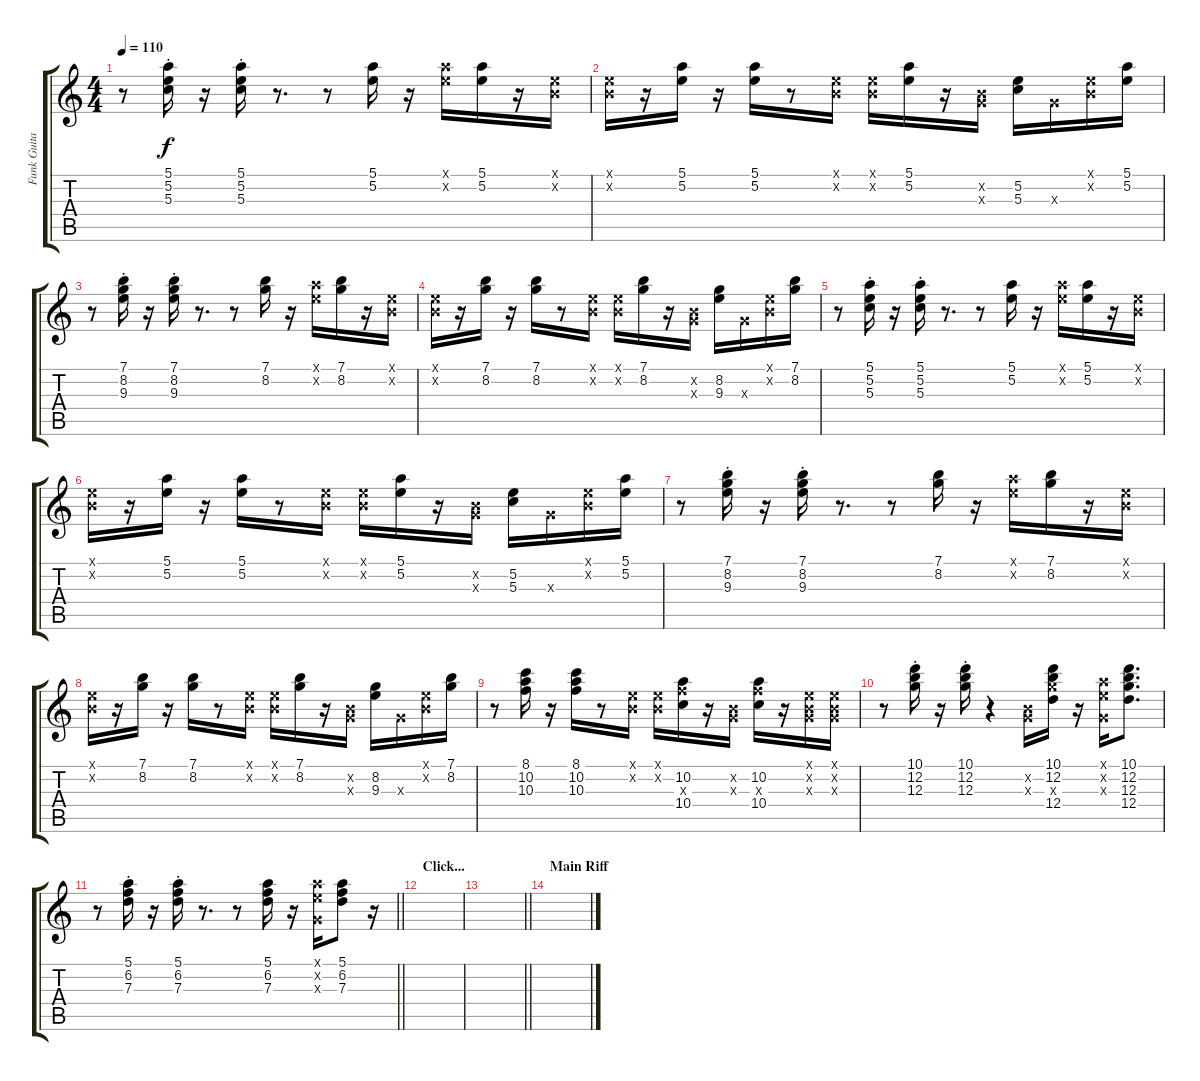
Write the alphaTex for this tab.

\track ("Funk Guitar" "Funk Guita") {instrument electricguitarclean}
\staff {score tabs}
\tuning (E4 B3 G3 D3 A2 E2) {hide}
\ts (4 4)
\tempo 110
\clef g2
\ks c
r.8{dy f} (5.1 5.2 5.3{st}).16 r.16 (5.1 5.2 5.3{st}).16 r.8{d} r.8 (5.1 5.2).16 r.16 (5.1{x} 5.2{x}).16 (5.1 5.2).16 r.16 (0.1{x} 0.2{x}).16 |
(0.1{x} 0.2{x}).16 r.16 (5.1 5.2).16 r.16 (5.1 5.2).16 r.8 (0.1{x} 0.2{x}).16 (0.1{x} 0.2{x}).16 (5.1 5.2).16 r.16 (0.2{x} 0.3{x}).16 (5.2 5.3).16 0.3{x}.16 (0.1{x} 0.2{x}).16 (5.1 5.2).16 |
r.8 (7.1 8.2 9.3{st}).16 r.16 (7.1 8.2 9.3{st}).16 r.8{d} r.8 (7.1 8.2).16 r.16 (5.1{x} 5.2{x}).16 (7.1 8.2).16 r.16 (0.1{x} 0.2{x}).16 |
(0.1{x} 0.2{x}).16 r.16 (7.1 8.2).16 r.16 (7.1 8.2).16 r.8 (0.1{x} 0.2{x}).16 (0.1{x} 0.2{x}).16 (7.1 8.2).16 r.16 (0.2{x} 0.3{x}).16 (8.2 9.3).16 0.3{x}.16 (0.1{x} 0.2{x}).16 (7.1 8.2).16 |
r.8 (5.1 5.2 5.3{st}).16 r.16 (5.1 5.2 5.3{st}).16 r.8{d} r.8 (5.1 5.2).16 r.16 (5.1{x} 5.2{x}).16 (5.1 5.2).16 r.16 (0.1{x} 0.2{x}).16 |
(0.1{x} 0.2{x}).16 r.16 (5.1 5.2).16 r.16 (5.1 5.2).16 r.8 (0.1{x} 0.2{x}).16 (0.1{x} 0.2{x}).16 (5.1 5.2).16 r.16 (0.2{x} 0.3{x}).16 (5.2 5.3).16 0.3{x}.16 (0.1{x} 0.2{x}).16 (5.1 5.2).16 |
r.8 (7.1 8.2 9.3{st}).16 r.16 (7.1 8.2 9.3{st}).16 r.8{d} r.8 (7.1 8.2).16 r.16 (5.1{x} 5.2{x}).16 (7.1 8.2).16 r.16 (0.1{x} 0.2{x}).16 |
(0.1{x} 0.2{x}).16 r.16 (7.1 8.2).16 r.16 (7.1 8.2).16 r.8 (0.1{x} 0.2{x}).16 (0.1{x} 0.2{x}).16 (7.1 8.2).16 r.16 (0.2{x} 0.3{x}).16 (8.2 9.3).16 0.3{x}.16 (0.1{x} 0.2{x}).16 (7.1 8.2).16 |
r.8 (8.1 10.2 10.3).16 r.16 (8.1 10.2 10.3).16 r.8 (0.1{x} 0.2{x}).16 (0.1{x} 0.2{x}).16 (10.2 10.3{x} 10.4).16 r.16 (0.2{x} 0.3{x}).16 (10.2 10.3{x} 10.4).16 r.16 (0.1{x} 0.2{x} 0.3{x}).16 (0.1{x} 0.2{x} 0.3{x}).16 |
r.8 (10.1 12.2 12.3{st}).16 r.16 (10.1 12.2 12.3{st}).16 r.4 (0.2{x} 0.3{x}).16 (10.1 12.2 12.3{x} 12.4).16 r.16 (5.1{x} 5.2{x} 0.3{x}).16 (10.1 12.2 12.3 12.4).8{d} |
\barLineRight lightlight
r.8 (5.1 6.2 7.3{st}).16 r.16 (5.1 6.2 7.3{st}).16 r.8{d} r.8 (5.1 6.2 7.3).16 r.16 (5.1{x} 5.2{x} 0.3{x}).16 (5.1 6.2 7.3).8 r.16 |
\section ("" "Click...")
|
\barLineRight lightlight
|
\section ("" "Main Riff")
